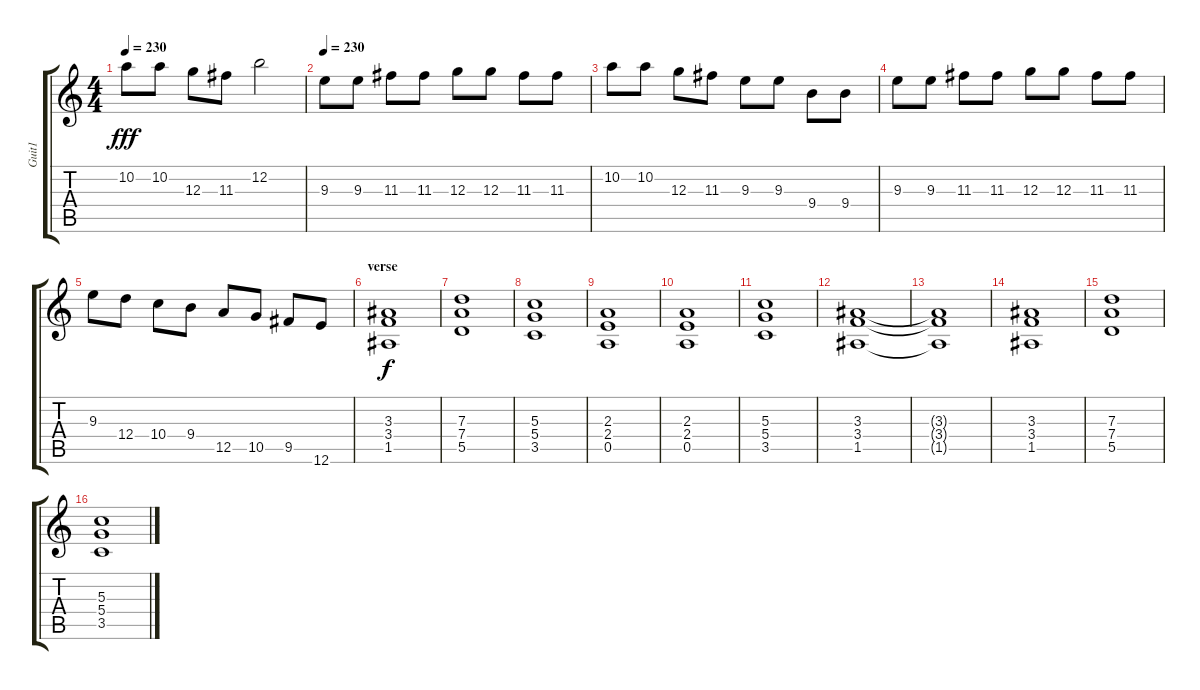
\track ("Guit1" "Guit1") {instrument overdrivenguitar}
\staff {score tabs}
\tuning (E4 B3 G3 D3 A2 E2) {hide}
\ts (4 4)
\tempo 230
\clef g2
\ks c
10.2.8{dy fff} 10.2.8 12.3.8 11.3.8 12.2.2 |
\tempo 230
9.3.8{instrument overdrivenguitar} 9.3.8 11.3.8 11.3.8 12.3.8 12.3.8 11.3.8 11.3.8 |
10.2.8 10.2.8 12.3.8 11.3.8 9.3.8 9.3.8 9.4.8 9.4.8 |
9.3.8 9.3.8 11.3.8 11.3.8 12.3.8 12.3.8 11.3.8 11.3.8 |
9.3.8 12.4.8 10.4.8 9.4.8 12.5.8 10.5.8 9.5.8 12.6.8 |
\section ("" "verse")
(3.3 3.4 1.5).1{dy f} |
(7.3 7.4 5.5).1 |
(5.3 5.4 3.5).1 |
(2.3 2.4 0.5).1 |
(2.3 2.4 0.5).1 |
(5.3 5.4 3.5).1 |
(3.3 3.4 1.5).1 |
(3.3{t} 3.4{t} 1.5{t}).1 |
(3.3 3.4 1.5).1 |
(7.3 7.4 5.5).1 |
(5.3 5.4 3.5).1
